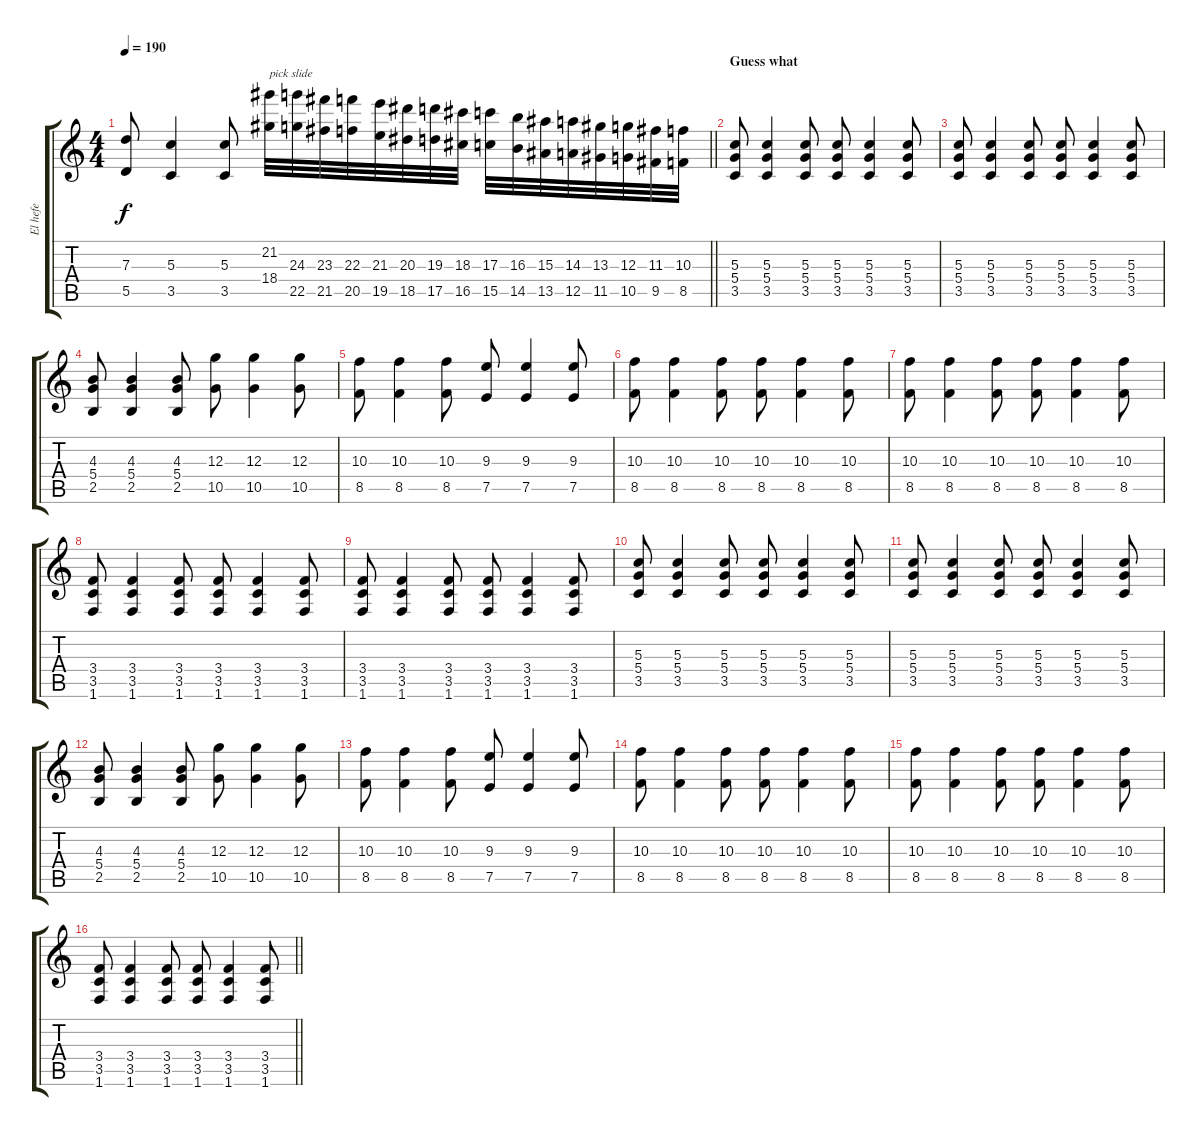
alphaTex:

\track ("El hefe" "El hefe") {instrument overdrivenguitar}
\staff {score tabs}
\tuning (E4 B3 G3 D3 A2 E2) {hide}
\ts (4 4)
\tempo 190
\clef g2
\barLineRight lightlight
\ks c
(7.3 5.5).8{dy f} (5.3 3.5).4 (5.3 3.5).8 (21.2 18.4).32{txt "pick slide"} (24.3 22.5).32 (23.3 21.5).32 (22.3 20.5).32 (21.3 19.5).32 (20.3 18.5).32 (19.3 17.5).32 (18.3 16.5).32 (17.3 15.5).32 (16.3 14.5).32 (15.3 13.5).32 (14.3 12.5).32 (13.3 11.5).32 (12.3 10.5).32 (11.3 9.5).32 (10.3 8.5).32 |
\section ("" "Guess what")
(5.3 5.4 3.5).8 (5.3 5.4 3.5).4 (5.3 5.4 3.5).8 (5.3 5.4 3.5).8 (5.3 5.4 3.5).4 (5.3 5.4 3.5).8 |
(5.3 5.4 3.5).8 (5.3 5.4 3.5).4 (5.3 5.4 3.5).8 (5.3 5.4 3.5).8 (5.3 5.4 3.5).4 (5.3 5.4 3.5).8 |
(4.3 5.4 2.5).8 (4.3 5.4 2.5).4 (4.3 5.4 2.5).8 (12.3 10.5).8 (12.3 10.5).4 (12.3 10.5).8 |
(10.3 8.5).8 (10.3 8.5).4 (10.3 8.5).8 (9.3 7.5).8 (9.3 7.5).4 (9.3 7.5).8 |
(10.3 8.5).8 (10.3 8.5).4 (10.3 8.5).8 (10.3 8.5).8 (10.3 8.5).4 (10.3 8.5).8 |
(10.3 8.5).8 (10.3 8.5).4 (10.3 8.5).8 (10.3 8.5).8 (10.3 8.5).4 (10.3 8.5).8 |
(3.4 3.5 1.6).8 (3.4 3.5 1.6).4 (3.4 3.5 1.6).8 (3.4 3.5 1.6).8 (3.4 3.5 1.6).4 (3.4 3.5 1.6).8 |
(3.4 3.5 1.6).8 (3.4 3.5 1.6).4 (3.4 3.5 1.6).8 (3.4 3.5 1.6).8 (3.4 3.5 1.6).4 (3.4 3.5 1.6).8 |
(5.3 5.4 3.5).8 (5.3 5.4 3.5).4 (5.3 5.4 3.5).8 (5.3 5.4 3.5).8 (5.3 5.4 3.5).4 (5.3 5.4 3.5).8 |
(5.3 5.4 3.5).8 (5.3 5.4 3.5).4 (5.3 5.4 3.5).8 (5.3 5.4 3.5).8 (5.3 5.4 3.5).4 (5.3 5.4 3.5).8 |
(4.3 5.4 2.5).8 (4.3 5.4 2.5).4 (4.3 5.4 2.5).8 (12.3 10.5).8 (12.3 10.5).4 (12.3 10.5).8 |
(10.3 8.5).8 (10.3 8.5).4 (10.3 8.5).8 (9.3 7.5).8 (9.3 7.5).4 (9.3 7.5).8 |
(10.3 8.5).8 (10.3 8.5).4 (10.3 8.5).8 (10.3 8.5).8 (10.3 8.5).4 (10.3 8.5).8 |
(10.3 8.5).8 (10.3 8.5).4 (10.3 8.5).8 (10.3 8.5).8 (10.3 8.5).4 (10.3 8.5).8 |
\barLineRight lightlight
(3.4 3.5 1.6).8 (3.4 3.5 1.6).4 (3.4 3.5 1.6).8 (3.4 3.5 1.6).8 (3.4 3.5 1.6).4 (3.4 3.5 1.6).8
